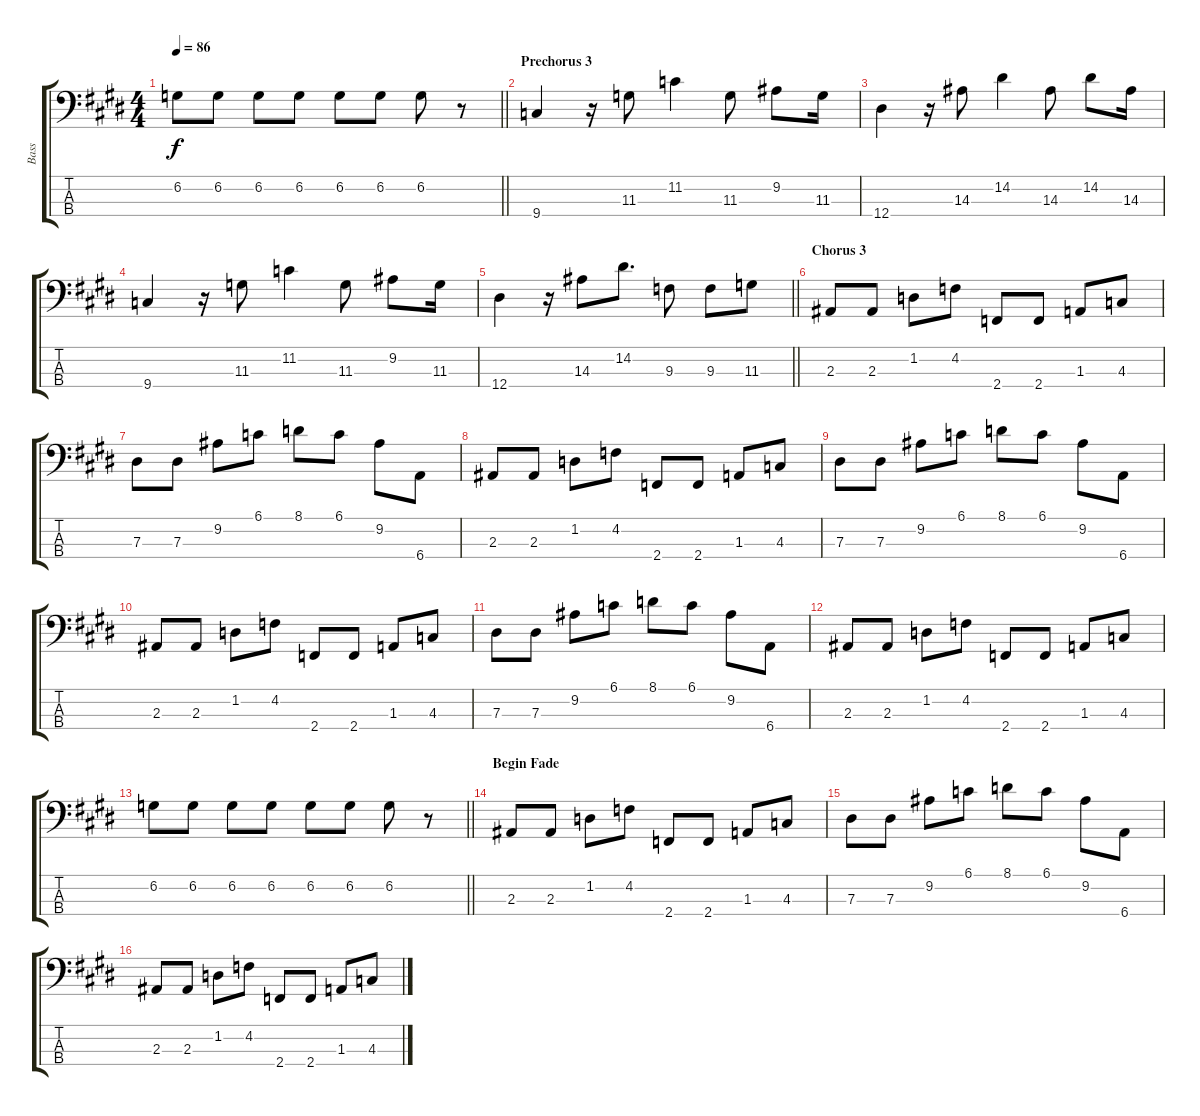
\track ("Bass" "Bass") {instrument electricbassfinger}
\staff {score tabs}
\tuning (Gb2 Db2 Ab1 Eb1) {hide}
\ts (4 4)
\tempo 86
\clef f4
\barLineRight lightlight
\ks e
6.2.8{dy f} 6.2.8 6.2.8 6.2.8 6.2.8 6.2.8 6.2.8 r.8 |
\section ("" "Prechorus 3")
9.4.4 r.16 11.3.8 11.2.4 11.3.8 9.2.8 11.3.16 |
12.4.4 r.16 14.3.8 14.2.4 14.3.8 14.2.8 14.3.16 |
9.4.4 r.16 11.3.8 11.2.4 11.3.8 9.2.8 11.3.16 |
\barLineRight lightlight
12.4.4 r.16 14.3.8 14.2.8{d} 9.3.8 9.3.8 11.3.8 |
\section ("" "Chorus 3")
2.3.8 2.3.8 1.2.8 4.2.8 2.4.8 2.4.8 1.3.8 4.3.8 |
7.3.8 7.3.8 9.2.8 6.1.8 8.1.8 6.1.8 9.2.8 6.4.8 |
2.3.8 2.3.8 1.2.8 4.2.8 2.4.8 2.4.8 1.3.8 4.3.8 |
7.3.8 7.3.8 9.2.8 6.1.8 8.1.8 6.1.8 9.2.8 6.4.8 |
2.3.8 2.3.8 1.2.8 4.2.8 2.4.8 2.4.8 1.3.8 4.3.8 |
7.3.8 7.3.8 9.2.8 6.1.8 8.1.8 6.1.8 9.2.8 6.4.8 |
2.3.8 2.3.8 1.2.8 4.2.8 2.4.8 2.4.8 1.3.8 4.3.8 |
\barLineRight lightlight
6.2.8 6.2.8 6.2.8 6.2.8 6.2.8 6.2.8 6.2.8 r.8 |
\section ("" "Begin Fade")
2.3.8 2.3.8 1.2.8 4.2.8 2.4.8 2.4.8 1.3.8 4.3.8 |
7.3.8 7.3.8 9.2.8 6.1.8 8.1.8 6.1.8 9.2.8 6.4.8 |
2.3.8 2.3.8 1.2.8 4.2.8 2.4.8 2.4.8 1.3.8 4.3.8
